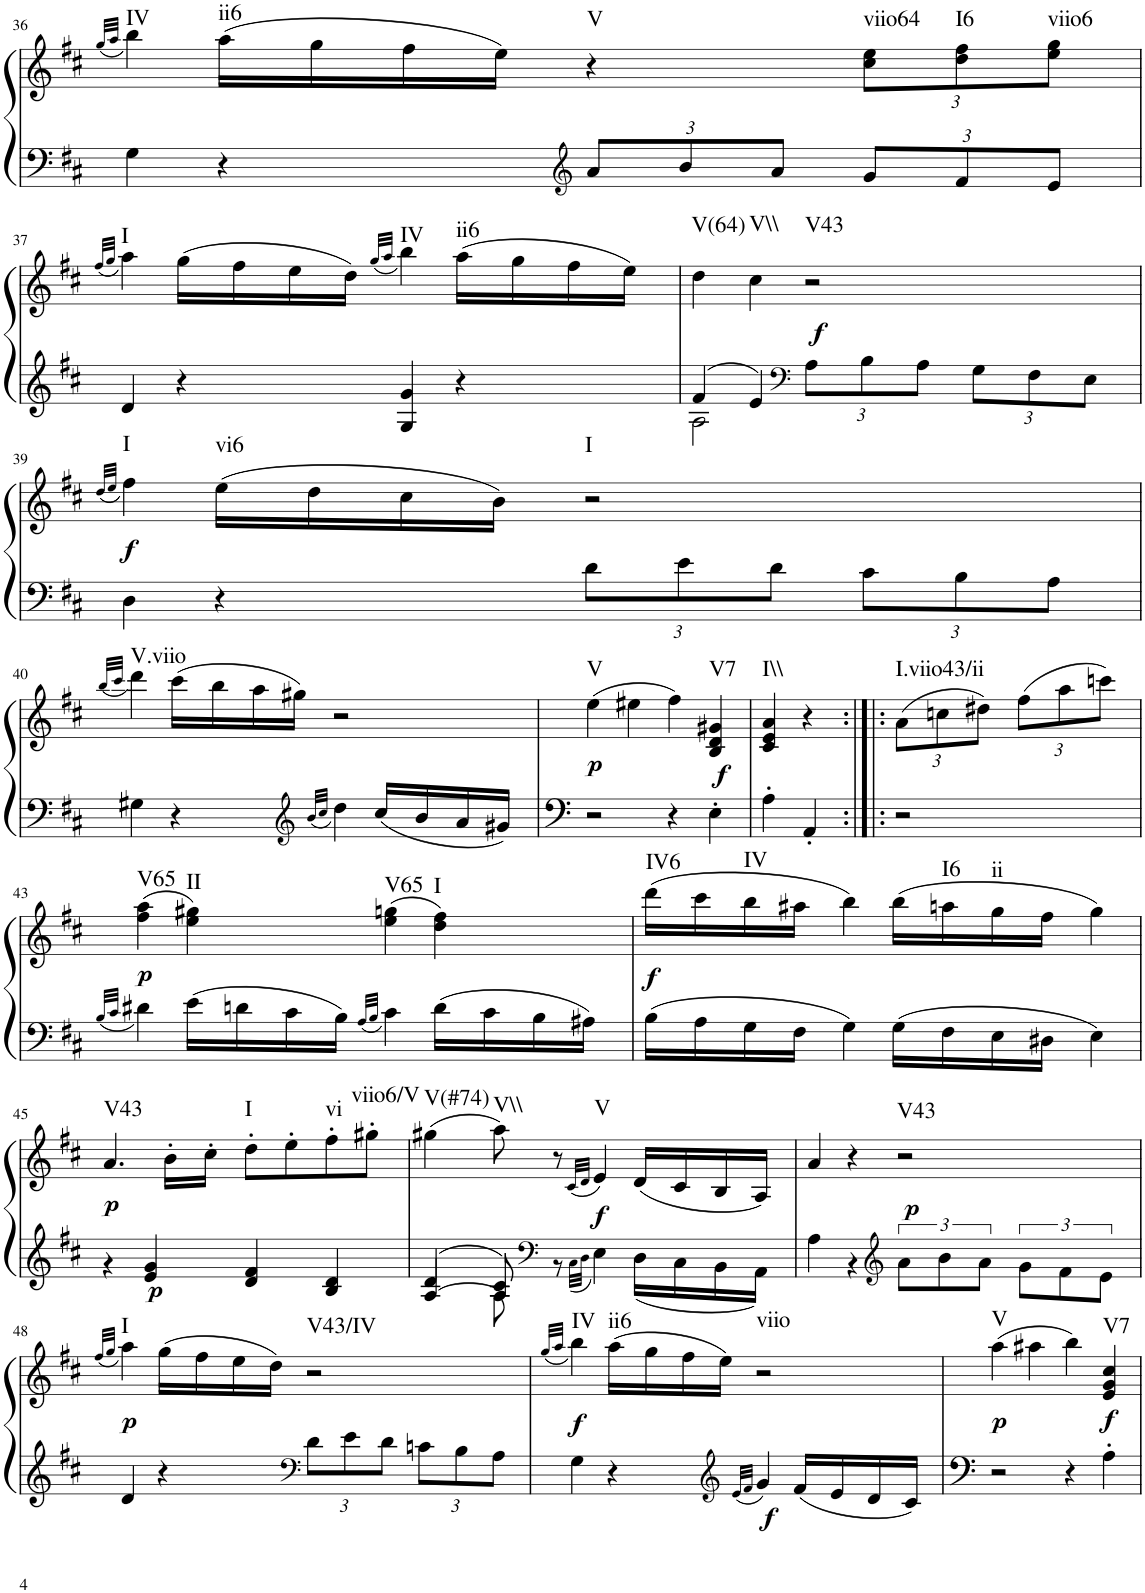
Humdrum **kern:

**kern	**kern	**dynam	**harte
*part1	*part1	*part1	*part1
*staff2	*staff1	*staff1/2	*
*I"unbenannt2	*	*	*
!!LO:PB:g=z
*clefF4	*clefG2	*	*
*k[f#c#]	*k[f#c#]	*	*
*M2/2	*M2/2	*	*
=36	=36	=36	=36
.	(32qgg/LLL	.	.
.	32qaa/JJJ	.	.
!	!	!	!LO:H:kt=IV
4G\	4bb\)	.	N
!	!	!	!LO:H:kt=ii6
4r	(16aa\LL	.	N
.	16gg\	.	.
.	16ff#\	.	.
.	16ee\JJ)	.	.
*clefG2	*	*	*
*Xbrackettup	*	*	*
!	!	!	!LO:H:kt=V
12a/L	4r	.	N
12b/	.	.	.
12a/J	.	.	.
*	*Xbrackettup	*	*
!	!	!	!LO:H:kt=viio64
12g/L	12cc#\ 12ee\L	.	N
!	!	!	!LO:H:kt=I6
12f#/	12dd\ 12ff#\	.	N
!	!	!	!LO:H:kt=viio6
12e/J	12ee\ 12gg\J	.	N
!!LO:LB:g=z
=37	=37	=37	=37
.	(32qff#/LLL	.	.
.	32qgg/JJJ	.	.
!	!	!	!LO:H:kt=I
4d/	4aa\)	.	N
4r	(16gg\LL	.	.
.	16ff#\	.	.
.	16ee\	.	.
.	16dd\JJ)	.	.
.	(32qgg/LLL	.	.
.	32qaa/JJJ	.	.
!	!	!	!LO:H:kt=IV
4G/ 4g/	4bb\)	.	N
!	!	!	!LO:H:kt=ii6
4r	(16aa\LL	.	N
.	16gg\	.	.
.	16ff#\	.	.
.	16ee\JJ)	.	.
=38	=38	=38	=38
*^	*	*	*
!	!	!	!	!LO:H:kt=V(64)
4f#/	2A\	4dd\	.	N
!	!	!	!	!LO:H:kt=V\\
4e/	.	4cc#\	.	N
*clefF4	*	*	*	*
!	!	!	!LO:DY:a=2	!LO:H:kt=V43
12A\L	2ryy	2r	f	N
12B\	.	.	.	.
12A\J	.	.	.	.
12G\L	.	.	.	.
12F#\	.	.	.	.
12E\J	.	.	.	.
*v	*v	*	*	*
!!LO:LB:g=z
=39	=39	=39	=39
.	(32qdd/LLL	.	.
.	32qee/JJJ	.	.
!	!	!LO:DY:b	!LO:H:kt=I
4D\	4ff#\)	f	N
!	!	!	!LO:H:kt=vi6
4r	(16ee\LL	.	N
.	16dd\	.	.
.	16cc#\	.	.
.	16b\JJ)	.	.
!	!	!	!LO:H:kt=I
12d\L	2r	.	N
12e\	.	.	.
12d\J	.	.	.
12c#\L	.	.	.
12B\	.	.	.
12A\J	.	.	.
!!LO:LB:g=z
=40	=40	=40	=40
.	(32qbb/LLL	.	.
.	32qccc#/JJJ	.	.
!	!	!	!LO:H:kt=V.viio
4G#X\	4ddd\)	.	N
4r	(16ccc#\LL	.	.
.	16bb\	.	.
.	16aa\	.	.
.	16gg#X\JJ)	.	.
*clefG2	*	*	*
32qb/LLL	.	.	.
32qcc#/JJJ	.	.	.
4dd\	2r	.	.
16cc#/LL	.	.	.
16b/	.	.	.
16a/	.	.	.
16g#X/JJ	.	.	.
=41	=41	=41	=41
!	!	!LO:DY:b	!LO:H:kt=V
2r	(4ee\	p	N
.	4ee#X\	.	.
4r	4ff#\)	.	.
!	!	!LO:DY:b	!LO:H:kt=V7
4E'\	4B/ 4d/ 4g#X/	f	N
=42	=42	=42	=42
!	!	!	!LO:H:kt=I\\
4A'\	4c#/ 4e/ 4a/	.	N
4AA'/	4r	.	.
=42X5:|!|:	=42X5:|!|:	=42X5:|!|:	=42X5:|!|:
!	!	!	!LO:H:kt=I.viio43/ii
2r	(12a\L	.	N
.	12ccn\	.	.
.	12dd#X\J)	.	.
.	(12ff#\L	.	.
.	12aa\	.	.
.	12cccn\J)	.	.
!!LO:LB:g=z
=43	=43	=43	=43
32qB/LLL	.	.	.
32qc#/JJJ	.	.	.
!	!	!LO:DY:b	!LO:H:kt=V65
4d#X\	(4ff#\ 4aa\	p	N
!	!	!	!LO:H:kt=II
16e\LL	4ee\ 4gg#X\)	.	N
16dn\	.	.	.
16c#\	.	.	.
16B\JJ	.	.	.
32qA/LLL	.	.	.
32qB/JJJ	.	.	.
!	!	!	!LO:H:kt=V65
4c#\	(4ee\ 4ggn\	.	N
!	!	!	!LO:H:kt=I
16d\LL	4dd\ 4ff#\)	.	N
16c#\	.	.	.
16B\	.	.	.
16A#X\JJ	.	.	.
=44	=44	=44	=44
!	!	!LO:DY:b	!LO:H:kt=IV6
16B\LL	(16ddd\LL	f	N
16A\	16ccc#\	.	.
!	!	!	!LO:H:kt=IV
16G\	16bb\	.	N
16F#\JJ	16aa#X\JJ	.	.
4G\	4bb\)	.	.
16G\LL	(16bb\LL	.	.
!	!	!	!LO:H:kt=I6
16F#\	16aan\	.	N
!	!	!	!LO:H:kt=ii
16E\	16gg\	.	N
16D#X\JJ	16ff#\JJ	.	.
4E\	4gg\)	.	.
!!LO:LB:g=z
=45	=45	=45	=45
*^	*	*	*
!	!	!	!LO:DY:b	!LO:H:kt=V43
1ryy	4r	4.a/	p	N
!	!	!	!LO:DY:b=2	!
.	4e/ 4g/	.	p	.
.	.	16b'\LL	.	.
.	.	16cc#'\JJ	.	.
!	!	!	!	!LO:H:kt=I
.	4d/ 4f#/	8dd'\L	.	N
.	.	8ee'\	.	.
!	!	!	!	!LO:H:kt=vi
.	4B/ 4d/	8ff#'\	.	N
!	!	!	!	!LO:H:kt=viio6/V
.	.	8gg#X'\J	.	N
=46	=46	=46	=46	=46
!	!	!	!	!LO:H:kt=V(#74)
4d/	[4A/	(4gg#X\	.	N
!	!	!	!	!LO:H:kt=V\\
8A/ 8c#/	8A\]	8aa\)	.	N
*clefF4	*	*	*	*
8ryy	8r	8r	.	.
.	32qC#\LLL	(32qc#/LLL	.	.
.	32qD\JJJ	32qd/JJJ	.	.
!	!	!	!LO:DY:b	!LO:H:kt=V
2ryy	4E\	4e/)	f	N
.	16D\LL	(16d/LL	.	.
.	16C#\	16c#/	.	.
.	16BB\	16B/	.	.
.	16AA\JJ	16A/JJ)	.	.
=47	=47	=47	=47	=47
2ryy	4A\	4a/	.	.
.	4r	4r	.	.
*clefG2	*	*	*	*
*	*brackettup	*	*	*
!	!	!	!LO:DY:a=2	!LO:H:kt=V43
2ryy	12a\L	2r	p	N
.	12b\	.	.	.
.	12a\J	.	.	.
.	12g\L	.	.	.
.	12f#\	.	.	.
.	12e\J	.	.	.
*v	*v	*	*	*
!!LO:LB:g=z
=48	=48	=48	=48
.	(32qff#/LLL	.	.
.	32qgg/JJJ	.	.
!	!	!LO:DY:b	!LO:H:kt=I
4d/	4aa\)	p	N
4r	(16gg\LL	.	.
.	16ff#\	.	.
.	16ee\	.	.
.	16dd\JJ)	.	.
*clefF4	*	*	*
*Xbrackettup	*	*	*
!	!	!	!LO:H:kt=V43/IV
12d\L	2r	.	N
12e\	.	.	.
12d\J	.	.	.
12cn\L	.	.	.
12B\	.	.	.
12A\J	.	.	.
=49	=49	=49	=49
.	(32qgg/LLL	.	.
.	32qaa/JJJ	.	.
!	!	!LO:DY:b	!LO:H:kt=IV
4G\	4bb\)	f	N
!	!	!	!LO:H:kt=ii6
4r	(16aa\LL	.	N
.	16gg\	.	.
.	16ff#\	.	.
.	16ee\JJ)	.	.
*clefG2	*	*	*
32qe/LLL	.	.	.
32qf#/JJJ	.	.	.
!	!	!LO:DY:b=2	!LO:H:kt=viio
4g/	2r	f	N
16f#/LL	.	.	.
16e/	.	.	.
16d/	.	.	.
16c#/JJ	.	.	.
=50	=50	=50	=50
!	!	!LO:DY:b	!LO:H:kt=V
2r	(4aa\	p	N
.	4aa#X\	.	.
4r	4bb\)	.	.
!	!	!LO:DY:b	!LO:H:kt=V7
4A'\	4e/ 4g/ 4cc#/	f	N
=	=	=	=
*-	*-	*-	*-
